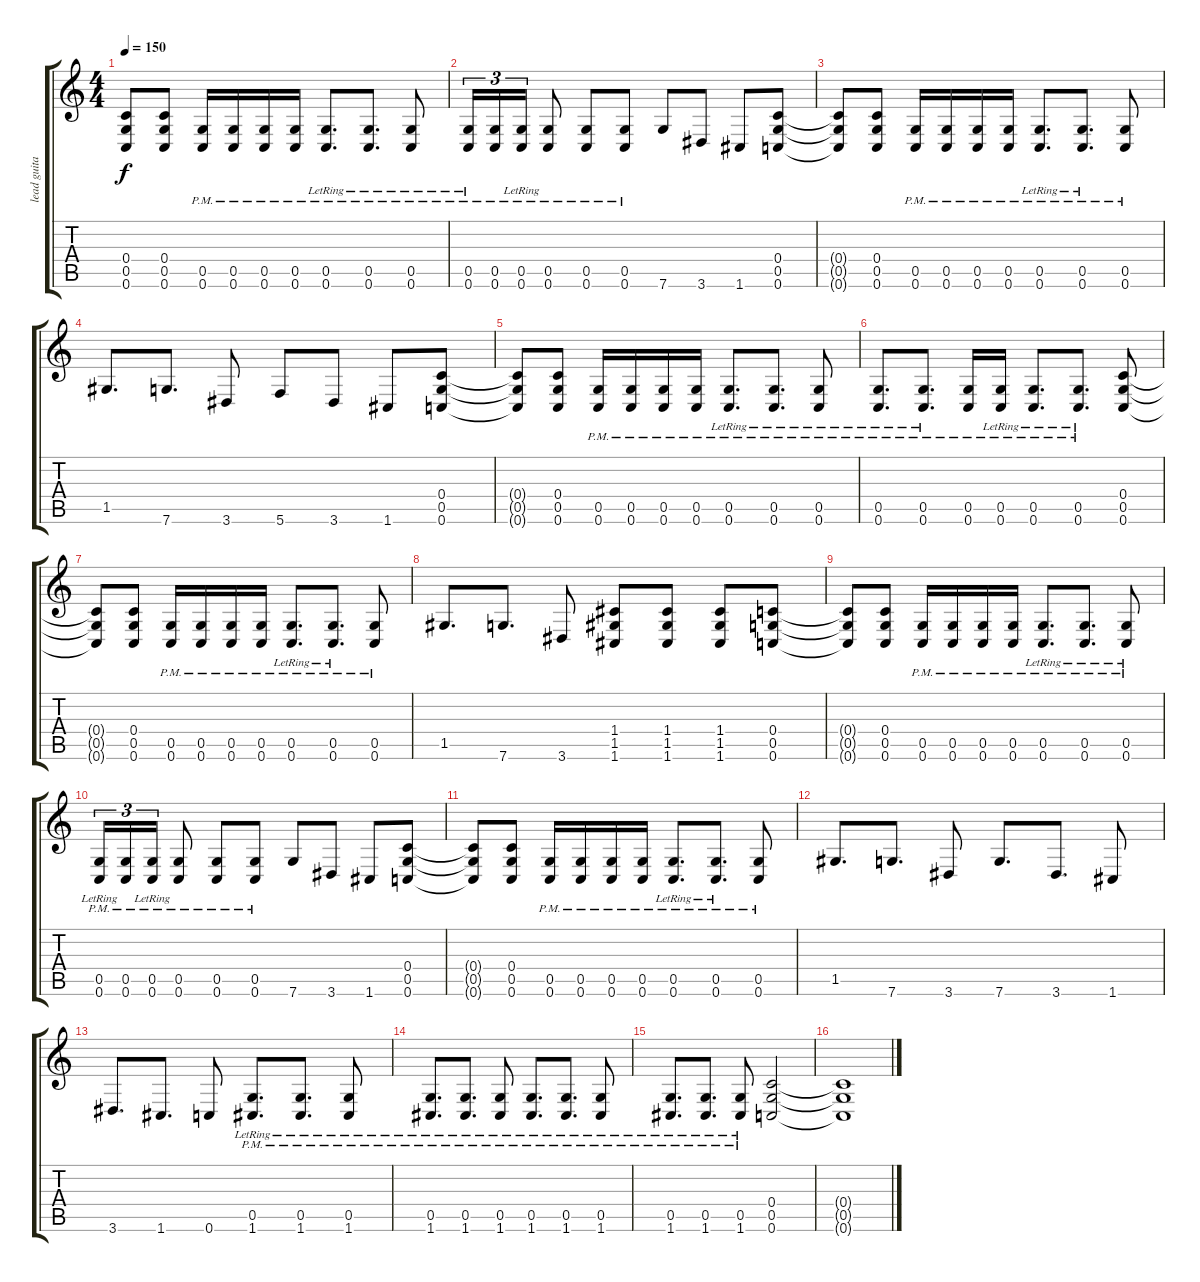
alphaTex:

\track ("lead guitar" "lead guita") {instrument distortionguitar}
\staff {score tabs}
\tuning (D4 A3 F3 C3 G2 C2) {hide}
\ts (4 4)
\tempo 150
\clef g2
\ks c
(0.4{t} 0.5{t} 0.6{t}).8{dy f} (0.4 0.5 0.6).8 (0.5{pm} 0.6{pm}).16 (0.5{pm} 0.6{pm}).16 (0.5{pm} 0.6{pm}).16 (0.5{pm} 0.6{pm}).16 (0.5{pm lr} 0.6{pm lr}).8{d} (0.5{pm lr} 0.6{pm lr}).8{d} (0.5{pm lr} 0.6{pm lr}).8 |
(0.5{pm lr} 0.6{pm lr}).16{tu (3 2)} (0.5{pm} 0.6{pm}).16{tu (3 2)} (0.5{pm lr} 0.6{pm lr}).16{tu (3 2)} (0.5{pm} 0.6{pm}).8 (0.5{pm} 0.6{pm}).8 (0.5{pm} 0.6{pm}).8 7.6.8 3.6.8 1.6.8 (0.4 0.5 0.6).8 |
(0.4{t} 0.5{t} 0.6{t}).8 (0.4 0.5 0.6).8 (0.5{pm} 0.6{pm}).16 (0.5{pm} 0.6{pm}).16 (0.5{pm} 0.6{pm}).16 (0.5{pm} 0.6{pm}).16 (0.5{pm lr} 0.6{pm lr}).8{d} (0.5{pm lr} 0.6{pm lr}).8{d} (0.5{pm} 0.6{pm}).8 |
1.5.8{d} 7.6.8{d} 3.6.8 5.6.8 3.6.8 1.6.8 (0.4 0.5 0.6).8 |
(0.4{t} 0.5{t} 0.6{t}).8 (0.4 0.5 0.6).8 (0.5{pm} 0.6{pm}).16 (0.5{pm} 0.6{pm}).16 (0.5{pm} 0.6{pm}).16 (0.5{pm} 0.6{pm}).16 (0.5{pm lr} 0.6{pm lr}).8{d} (0.5{pm lr} 0.6{pm lr}).8{d} (0.5{pm lr} 0.6{pm lr}).8 |
(0.5{pm lr} 0.6{pm lr}).8{d} (0.5{pm lr} 0.6{pm lr}).8{d} (0.5{pm} 0.6{pm}).16 (0.5{pm lr} 0.6{pm lr}).16 (0.5{pm lr} 0.6{pm lr}).8{d} (0.5{pm lr} 0.6{pm lr}).8{d} (0.4 0.5 0.6).8 |
(0.4{t} 0.5{t} 0.6{t}).8 (0.4 0.5 0.6).8 (0.5{pm} 0.6{pm}).16 (0.5{pm} 0.6{pm}).16 (0.5{pm} 0.6{pm}).16 (0.5{pm} 0.6{pm}).16 (0.5{pm lr} 0.6{pm lr}).8{d} (0.5{pm lr} 0.6{pm lr}).8{d} (0.5{pm} 0.6{pm}).8 |
1.5.8{d} 7.6.8{d} 3.6.8 (1.4 1.5 1.6).8 (1.4 1.5 1.6).8 (1.4 1.5 1.6).8 (0.4 0.5 0.6).8 |
(0.4{t} 0.5{t} 0.6{t}).8 (0.4 0.5 0.6).8 (0.5{pm} 0.6{pm}).16 (0.5{pm} 0.6{pm}).16 (0.5{pm} 0.6{pm}).16 (0.5{pm} 0.6{pm}).16 (0.5{pm lr} 0.6{pm lr}).8{d} (0.5{pm lr} 0.6{pm lr}).8{d} (0.5{pm lr} 0.6{pm lr}).8 |
(0.5{pm lr} 0.6{pm lr}).16{tu (3 2)} (0.5{pm} 0.6{pm}).16{tu (3 2)} (0.5{pm lr} 0.6{pm lr}).16{tu (3 2)} (0.5{pm} 0.6{pm}).8 (0.5{pm} 0.6{pm}).8 (0.5{pm} 0.6{pm}).8 7.6.8 3.6.8 1.6.8 (0.4 0.5 0.6).8 |
(0.4{t} 0.5{t} 0.6{t}).8 (0.4 0.5 0.6).8 (0.5{pm} 0.6{pm}).16 (0.5{pm} 0.6{pm}).16 (0.5{pm} 0.6{pm}).16 (0.5{pm} 0.6{pm}).16 (0.5{pm lr} 0.6{pm lr}).8{d} (0.5{pm lr} 0.6{pm lr}).8{d} (0.5{pm} 0.6{pm}).8 |
1.5.8{d} 7.6.8{d} 3.6.8 7.6.8{d} 3.6.8{d} 1.6.8 |
3.6.8{d} 1.6.8{d} 0.6.8 (0.5{pm lr} 1.6{pm lr}).8{d} (0.5{pm lr} 1.6{pm lr}).8{d} (0.5{pm lr} 1.6{pm lr}).8 |
(0.5{pm lr} 1.6{pm lr}).8{d} (0.5{pm lr} 1.6{pm lr}).8{d} (0.5{pm lr} 1.6{pm lr}).8 (0.5{pm lr} 1.6{pm lr}).8{d} (0.5{pm lr} 1.6{pm lr}).8{d} (0.5{pm lr} 1.6{pm lr}).8 |
(0.5{pm lr} 1.6{pm lr}).8{d} (0.5{pm lr} 1.6{pm lr}).8{d} (0.5{pm lr} 1.6{pm lr}).8 (0.4 0.5 0.6).2 |
(0.4{t} 0.5{t} 0.6{t}).1
